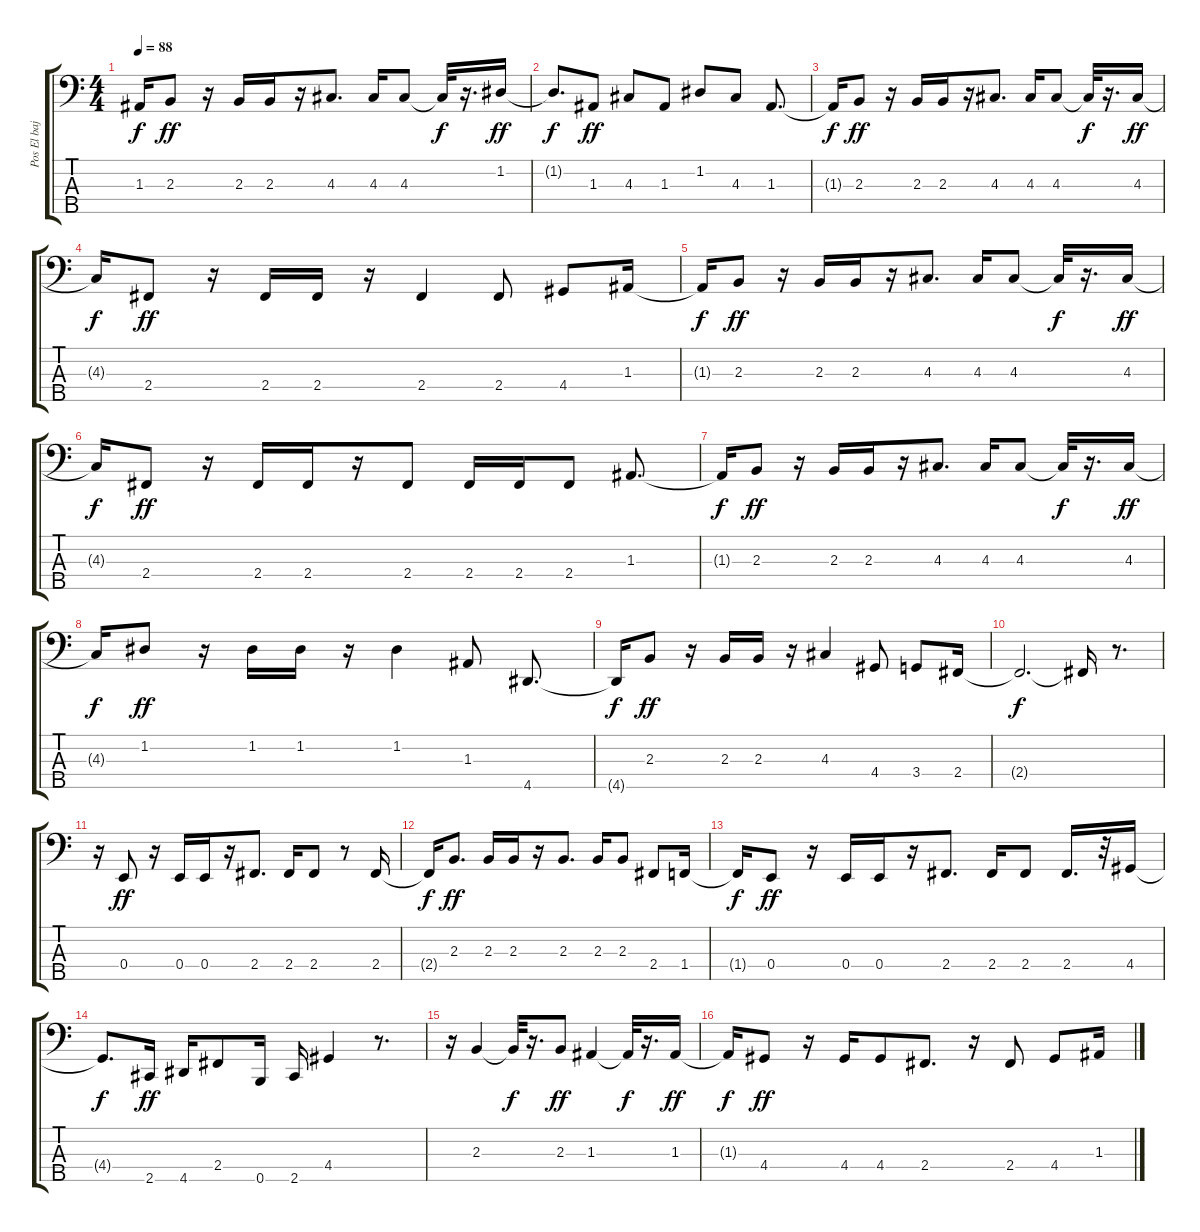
\track ("Pos El bajo" "Pos El baj") {instrument electricbassfinger}
\staff {score tabs}
\tuning (G2 D2 A1 E1 B0) {hide}
\ts (4 4)
\tempo 88
\clef f4
\ks c
1.3{t}.16{dy f} 2.3.8{dy ff} r.16 2.3.16 2.3.16 r.16 4.3.8{d} 4.3.16 4.3.8 4.3{t}.32{dy f} r.16{d} 1.2.16{dy ff} |
1.2{t}.8{d dy f} 1.3.8{dy ff} 4.3.8 1.3.8 1.2.8 4.3.8 1.3.8{d} |
1.3{t}.16{dy f} 2.3.8{dy ff} r.16 2.3.16 2.3.16 r.16 4.3.8{d} 4.3.16 4.3.8 4.3{t}.32{dy f} r.16{d} 4.3.16{dy ff} |
4.3{t}.16{dy f} 2.4.8{dy ff} r.16 2.4.16 2.4.16 r.16 2.4.4 2.4.8 4.4.8 1.3.16 |
1.3{t}.16{dy f} 2.3.8{dy ff} r.16 2.3.16 2.3.16 r.16 4.3.8{d} 4.3.16 4.3.8 4.3{t}.32{dy f} r.16{d} 4.3.16{dy ff} |
4.3{t}.16{dy f} 2.4.8{dy ff} r.16 2.4.16 2.4.16 r.16 2.4.8 2.4.16 2.4.16 2.4.8 1.3.8{d} |
1.3{t}.16{dy f} 2.3.8{dy ff} r.16 2.3.16 2.3.16 r.16 4.3.8{d} 4.3.16 4.3.8 4.3{t}.32{dy f} r.16{d} 4.3.16{dy ff} |
4.3{t}.16{dy f} 1.2.8{dy ff} r.16 1.2.16 1.2.16 r.16 1.2.4 1.3.8 4.5.8{d} |
4.5{t}.16{dy f} 2.3.8{dy ff} r.16 2.3.16 2.3.16 r.16 4.3.4 4.4.8 3.4.8 2.4.16 |
2.4{t}.2{d dy f} 2.4{t}.16 r.8{d} |
r.16 0.4.8{dy ff} r.16 0.4.16 0.4.16 r.16 2.4.8{d} 2.4.16 2.4.8 r.8 2.4.16 |
2.4{t}.16{dy f} 2.3.8{d dy ff} 2.3.16 2.3.16 r.16 2.3.8{d} 2.3.16 2.3.8 2.4.8 1.4.16 |
1.4{t}.16{dy f} 0.4.8{dy ff} r.16 0.4.16 0.4.16 r.16 2.4.8{d} 2.4.16 2.4.8 2.4.16{d} r.32 4.4.16 |
4.4{t}.8{d dy f} 2.5.16{dy ff} 4.5.16 2.4.8 0.5.16 2.5.16 4.4.4 r.8{d} |
r.16 2.3.4 2.3{t}.32{dy f} r.16{d} 2.3.8{dy ff} 1.3.4 1.3{t}.32{dy f} r.16{d} 1.3.16{dy ff} |
1.3{t}.16{dy f} 4.4.8{dy ff} r.16 4.4.16 4.4.8 2.4.8{d} r.16 2.4.8 4.4.8 1.3.16
